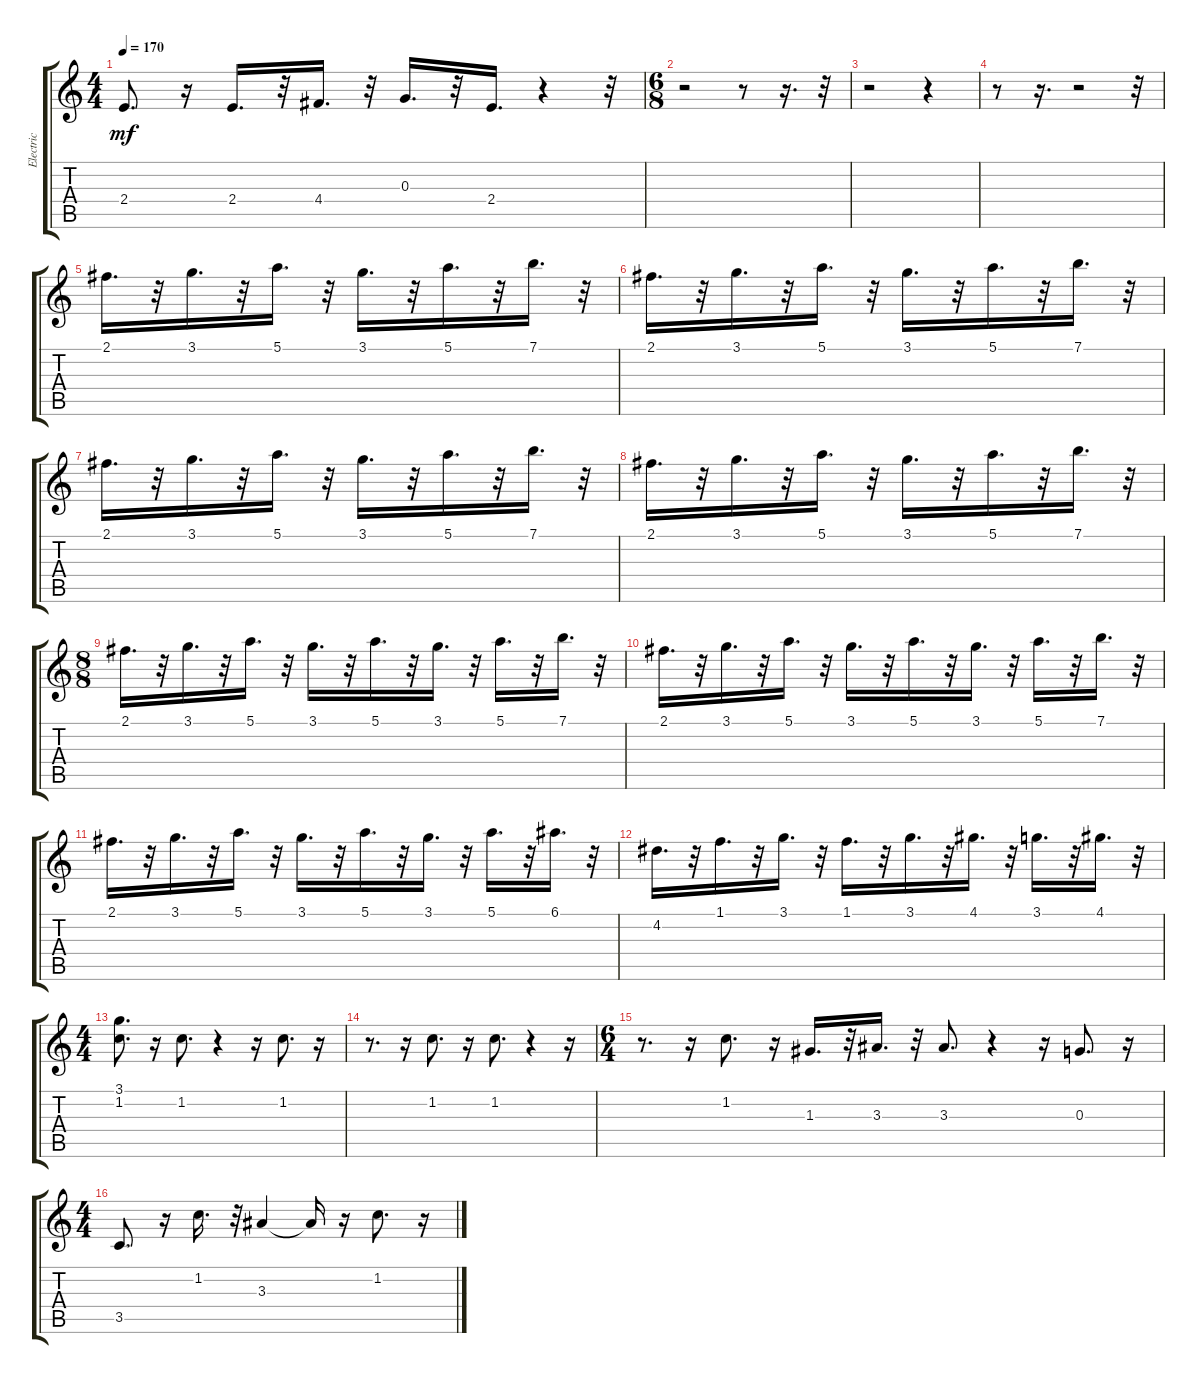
\track ("Electric" "Electric") {instrument acousticguitarsteel}
\staff {score tabs}
\tuning (E4 B3 G3 D3 A2 E2) {hide}
\ts (4 4)
\tempo 170
\clef g2
\ks c
2.4.8{d dy mf} r.16 2.4.16{d} r.32 4.4.16{d} r.32 0.3.16{d} r.32 2.4.16{d} r.4 r.32 |
\ts (6 8)
r.2 r.8 r.16{d} r.32 |
r.2 r.4 |
r.8 r.16{d} r.2 r.32 |
2.1.16{d} r.32 3.1.16{d} r.32 5.1.16{d} r.32 3.1.16{d} r.32 5.1.16{d} r.32 7.1.16{d} r.32 |
2.1.16{d} r.32 3.1.16{d} r.32 5.1.16{d} r.32 3.1.16{d} r.32 5.1.16{d} r.32 7.1.16{d} r.32 |
2.1.16{d} r.32 3.1.16{d} r.32 5.1.16{d} r.32 3.1.16{d} r.32 5.1.16{d} r.32 7.1.16{d} r.32 |
2.1.16{d} r.32 3.1.16{d} r.32 5.1.16{d} r.32 3.1.16{d} r.32 5.1.16{d} r.32 7.1.16{d} r.32 |
\ts (8 8)
2.1.16{d} r.32 3.1.16{d} r.32 5.1.16{d} r.32 3.1.16{d} r.32 5.1.16{d} r.32 3.1.16{d} r.32 5.1.16{d} r.32 7.1.16{d} r.32 |
2.1.16{d} r.32 3.1.16{d} r.32 5.1.16{d} r.32 3.1.16{d} r.32 5.1.16{d} r.32 3.1.16{d} r.32 5.1.16{d} r.32 7.1.16{d} r.32 |
2.1.16{d} r.32 3.1.16{d} r.32 5.1.16{d} r.32 3.1.16{d} r.32 5.1.16{d} r.32 3.1.16{d} r.32 5.1.16{d} r.32 6.1.16{d} r.32 |
4.2.16{d} r.32 1.1.16{d} r.32 3.1.16{d} r.32 1.1.16{d} r.32 3.1.16{d} r.32 4.1.16{d} r.32 3.1.16{d} r.32 4.1.16{d} r.32 |
\ts (4 4)
(3.1 1.2).8{d} r.16 1.2.8{d} r.4 r.16 1.2.8{d} r.16 |
r.8{d} r.16 1.2.8{d} r.16 1.2.8{d} r.4 r.16 |
\ts (6 4)
r.8{d} r.16 1.2.8{d} r.16 1.3.16{d} r.32 3.3.16{d} r.32 3.3.8{d} r.4 r.16 0.3.8{d} r.16 |
\ts (4 4)
3.5.8{d} r.16 1.2.16{d} r.32 3.3.4 3.3{t}.16 r.16 1.2.8{d} r.16
